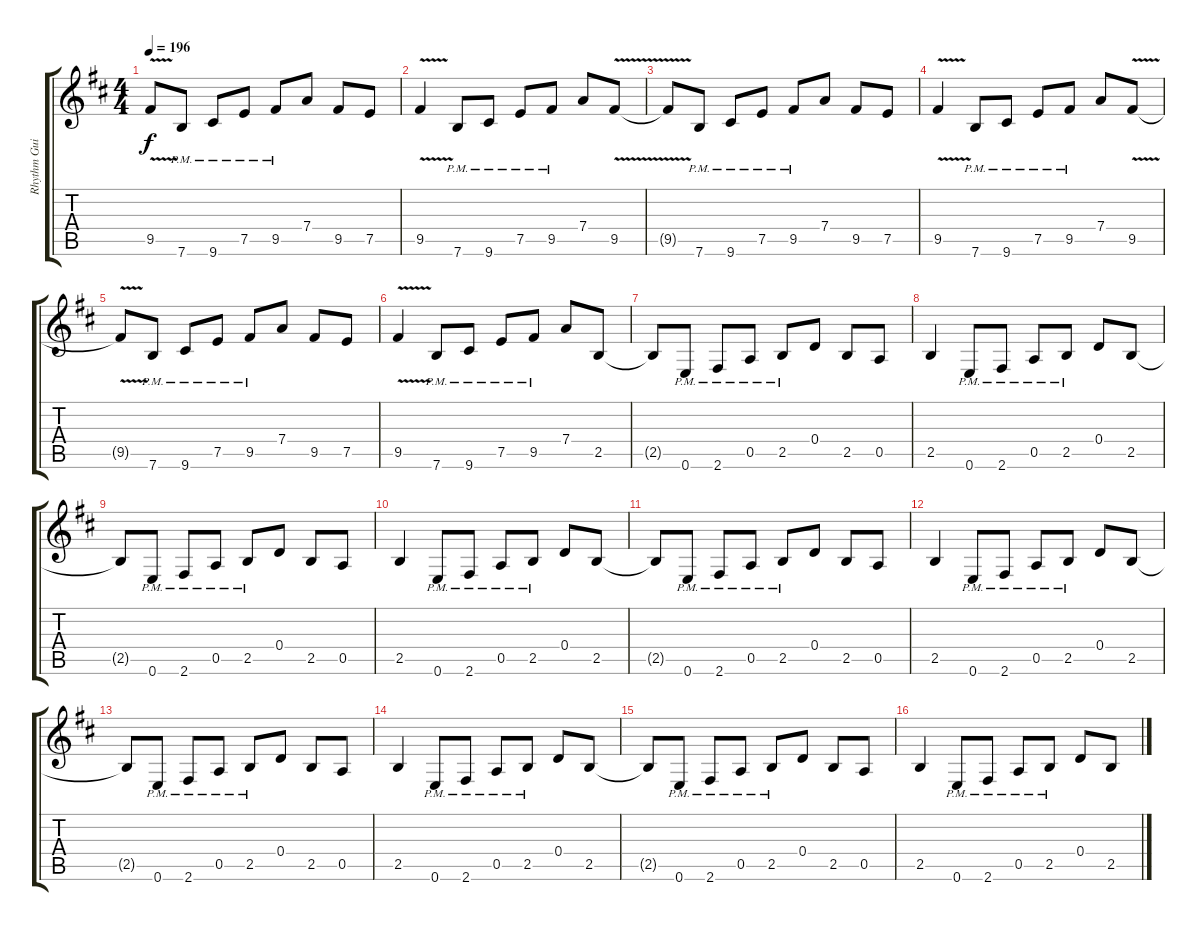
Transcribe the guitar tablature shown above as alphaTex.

\track ("Rhythm Guitar (Friedman)" "Rhythm Gui") {instrument distortionguitar}
\staff {score tabs}
\tuning (E4 B3 G3 D3 A2 E2) {hide}
\ts (4 4)
\tempo 196
\clef g2
\ks d
9.5{v t}.8{dy f} 7.6{pm}.8 9.6{pm}.8 7.5{pm}.8 9.5{pm}.8 7.4.8 9.5.8 7.5.8 |
9.5{v}.4 7.6{pm}.8 9.6{pm}.8 7.5{pm}.8 9.5{pm}.8 7.4.8 9.5{v}.8 |
9.5{v t}.8 7.6{pm}.8 9.6{pm}.8 7.5{pm}.8 9.5{pm}.8 7.4.8 9.5.8 7.5.8 |
9.5{v}.4 7.6{pm}.8 9.6{pm}.8 7.5{pm}.8 9.5{pm}.8 7.4.8 9.5{v}.8 |
9.5{v t}.8 7.6{pm}.8 9.6{pm}.8 7.5{pm}.8 9.5{pm}.8 7.4.8 9.5.8 7.5.8 |
9.5{v}.4 7.6{pm}.8 9.6{pm}.8 7.5{pm}.8 9.5{pm}.8 7.4.8 2.5.8 |
2.5{t}.8 0.6{pm}.8 2.6{pm}.8 0.5{pm}.8 2.5{pm}.8 0.4.8 2.5.8 0.5.8 |
2.5.4 0.6{pm}.8 2.6{pm}.8 0.5{pm}.8 2.5{pm}.8 0.4.8 2.5.8 |
2.5{t}.8 0.6{pm}.8 2.6{pm}.8 0.5{pm}.8 2.5{pm}.8 0.4.8 2.5.8 0.5.8 |
2.5.4 0.6{pm}.8 2.6{pm}.8 0.5{pm}.8 2.5{pm}.8 0.4.8 2.5.8 |
2.5{t}.8 0.6{pm}.8 2.6{pm}.8 0.5{pm}.8 2.5{pm}.8 0.4.8 2.5.8 0.5.8 |
2.5.4 0.6{pm}.8 2.6{pm}.8 0.5{pm}.8 2.5{pm}.8 0.4.8 2.5.8 |
2.5{t}.8 0.6{pm}.8 2.6{pm}.8 0.5{pm}.8 2.5{pm}.8 0.4.8 2.5.8 0.5.8 |
2.5.4 0.6{pm}.8 2.6{pm}.8 0.5{pm}.8 2.5{pm}.8 0.4.8 2.5.8 |
2.5{t}.8 0.6{pm}.8 2.6{pm}.8 0.5{pm}.8 2.5{pm}.8 0.4.8 2.5.8 0.5.8 |
2.5.4 0.6{pm}.8 2.6{pm}.8 0.5{pm}.8 2.5{pm}.8 0.4.8 2.5.8
